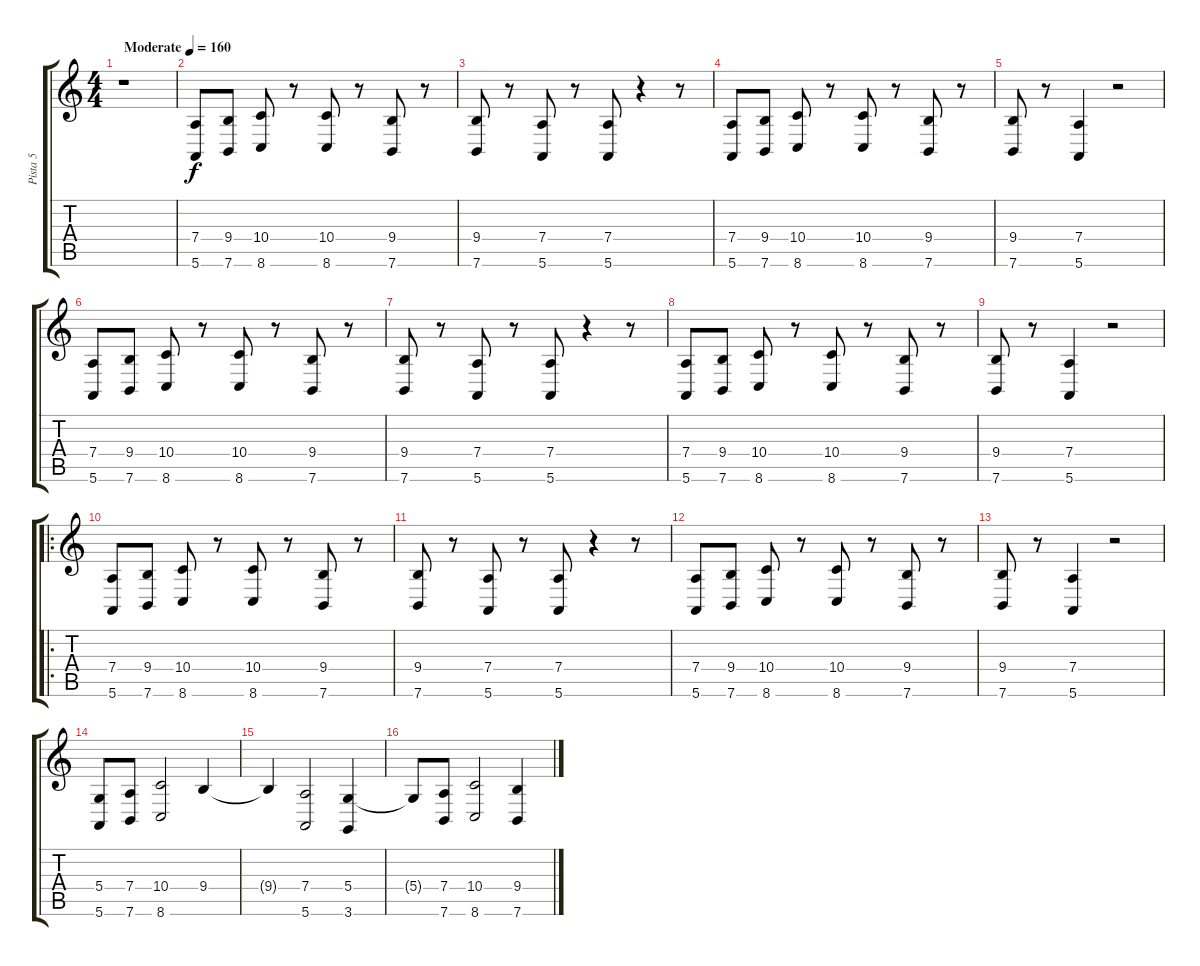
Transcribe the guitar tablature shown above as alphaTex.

\track ("Pista 5" "Pista 5") {instrument drawbarorgan}
\staff {score tabs}
\tuning (E4 B3 G3 D3 A2 E2) {hide}
\ts (4 4)
\tempo (160 "Moderate")
\clef g2
\ks c
r.1{dy f instrument drawbarorgan} |
(7.4 5.6).8 (9.4 7.6).8 (10.4 8.6).8 r.8 (10.4 8.6).8 r.8 (9.4 7.6).8 r.8 |
(9.4 7.6).8 r.8 (7.4 5.6).8 r.8 (7.4 5.6).8 r.4 r.8 |
(7.4 5.6).8 (9.4 7.6).8 (10.4 8.6).8 r.8 (10.4 8.6).8 r.8 (9.4 7.6).8 r.8 |
(9.4 7.6).8 r.8 (7.4 5.6).4 r.2 |
(7.4 5.6).8 (9.4 7.6).8 (10.4 8.6).8 r.8 (10.4 8.6).8 r.8 (9.4 7.6).8 r.8 |
(9.4 7.6).8 r.8 (7.4 5.6).8 r.8 (7.4 5.6).8 r.4 r.8 |
(7.4 5.6).8 (9.4 7.6).8 (10.4 8.6).8 r.8 (10.4 8.6).8 r.8 (9.4 7.6).8 r.8 |
(9.4 7.6).8 r.8 (7.4 5.6).4 r.2 |
\ro
(7.4 5.6).8 (9.4 7.6).8 (10.4 8.6).8 r.8 (10.4 8.6).8 r.8 (9.4 7.6).8 r.8 |
(9.4 7.6).8 r.8 (7.4 5.6).8 r.8 (7.4 5.6).8 r.4 r.8 |
(7.4 5.6).8 (9.4 7.6).8 (10.4 8.6).8 r.8 (10.4 8.6).8 r.8 (9.4 7.6).8 r.8 |
(9.4 7.6).8 r.8 (7.4 5.6).4 r.2 |
(5.4 5.6).8 (7.4 7.6).8 (10.4 8.6).2 9.4.4 |
9.4{t}.4 (7.4 5.6).2 (5.4 3.6).4 |
5.4{t}.8 (7.4 7.6).8 (10.4 8.6).2 (9.4 7.6).4
